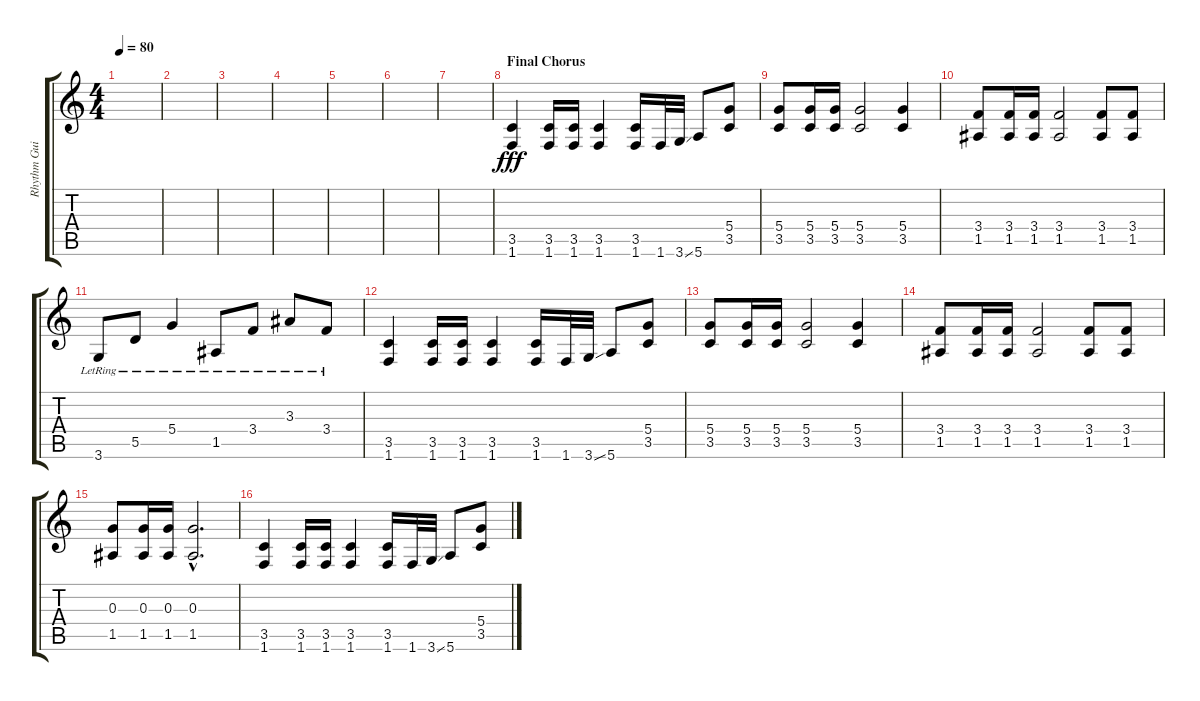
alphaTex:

\track ("Rhythm Guitar" "Rhythm Gui") {instrument distortionguitar}
\staff {score tabs}
\tuning (E4 B3 G3 D3 A2 E2) {hide}
\ts (4 4)
\tempo 80
\clef g2
\ks c
|
|
|
|
|
|
|
\section ("" "Final Chorus")
(3.5 1.6).4{dy fff} (3.5 1.6).16 (3.5 1.6).16 (3.5 1.6).4 (3.5 1.6).16 1.6.32 3.6{ss}.32 5.6.8 (5.4 3.5).8 |
(5.4 3.5).8 (5.4 3.5).16 (5.4 3.5).16 (5.4 3.5).2 (5.4 3.5).4 |
(3.4 1.5).8 (3.4 1.5).16 (3.4 1.5).16 (3.4 1.5).2 (3.4 1.5).8 (3.4 1.5).8 |
3.6{lr}.8 5.5{lr}.8 5.4{lr}.4 1.5{lr}.8 3.4{lr}.8 3.3{lr}.8 3.4{lr}.8 |
(3.5 1.6).4 (3.5 1.6).16 (3.5 1.6).16 (3.5 1.6).4 (3.5 1.6).16 1.6.32 3.6{ss}.32 5.6.8 (5.4 3.5).8 |
(5.4 3.5).8 (5.4 3.5).16 (5.4 3.5).16 (5.4 3.5).2 (5.4 3.5).4 |
(3.4 1.5).8 (3.4 1.5).16 (3.4 1.5).16 (3.4 1.5).2 (3.4 1.5).8 (3.4 1.5).8 |
(0.3 1.5).8 (0.3 1.5).16 (0.3 1.5).16 (0.3{hac} 1.5{hac}).2{d} |
(3.5 1.6).4 (3.5 1.6).16 (3.5 1.6).16 (3.5 1.6).4 (3.5 1.6).16 1.6.32 3.6{ss}.32 5.6.8 (5.4 3.5).8
